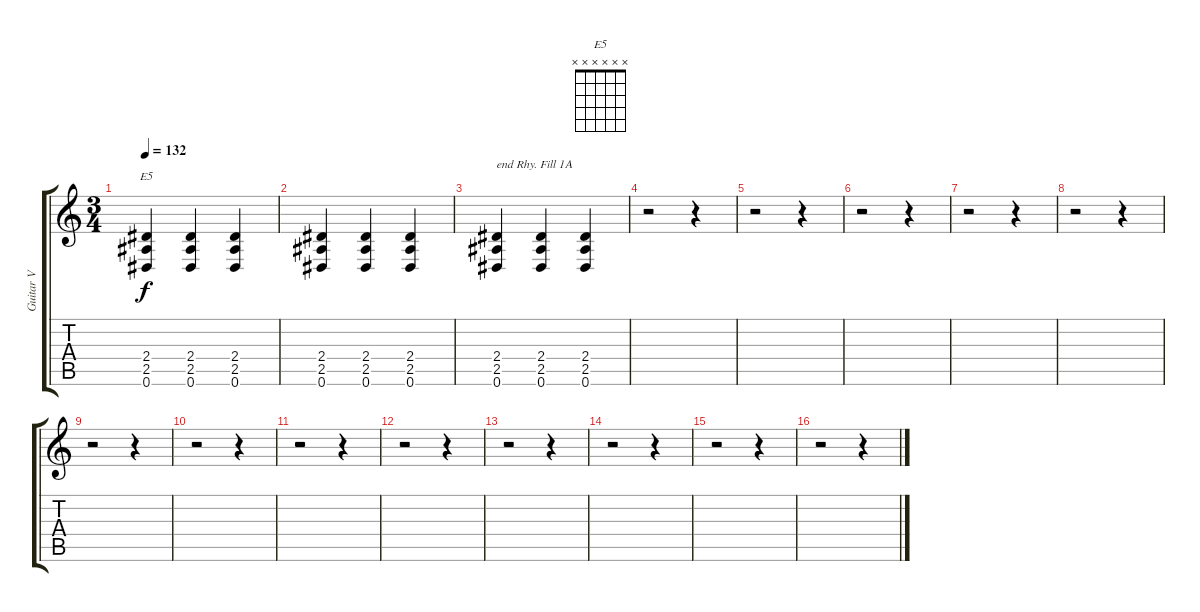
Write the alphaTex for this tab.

\track ("Guitar V" "Guitar V") {instrument distortionguitar}
\staff {score tabs}
\tuning (Eb4 Bb3 Gb3 Db3 Ab2 Eb2) {hide}
\chord ("E5" x x x x x x) {firstfret 0}
\ts (3 4)
\tempo 132
\clef g2
\ks c
(2.4 2.5 0.6).4{ch "E5" dy f} (2.4 2.5 0.6).4 (2.4 2.5 0.6).4 |
(2.4 2.5 0.6).4 (2.4 2.5 0.6).4 (2.4 2.5 0.6).4 |
(2.4 2.5 0.6).4{txt "end Rhy. Fill 1A"} (2.4 2.5 0.6).4 (2.4 2.5 0.6).4 |
r.2 r.4 |
r.2 r.4 |
r.2 r.4 |
r.2 r.4 |
r.2 r.4 |
r.2 r.4 |
r.2 r.4 |
r.2 r.4 |
r.2 r.4 |
r.2 r.4 |
r.2 r.4 |
r.2 r.4 |
r.2 r.4
